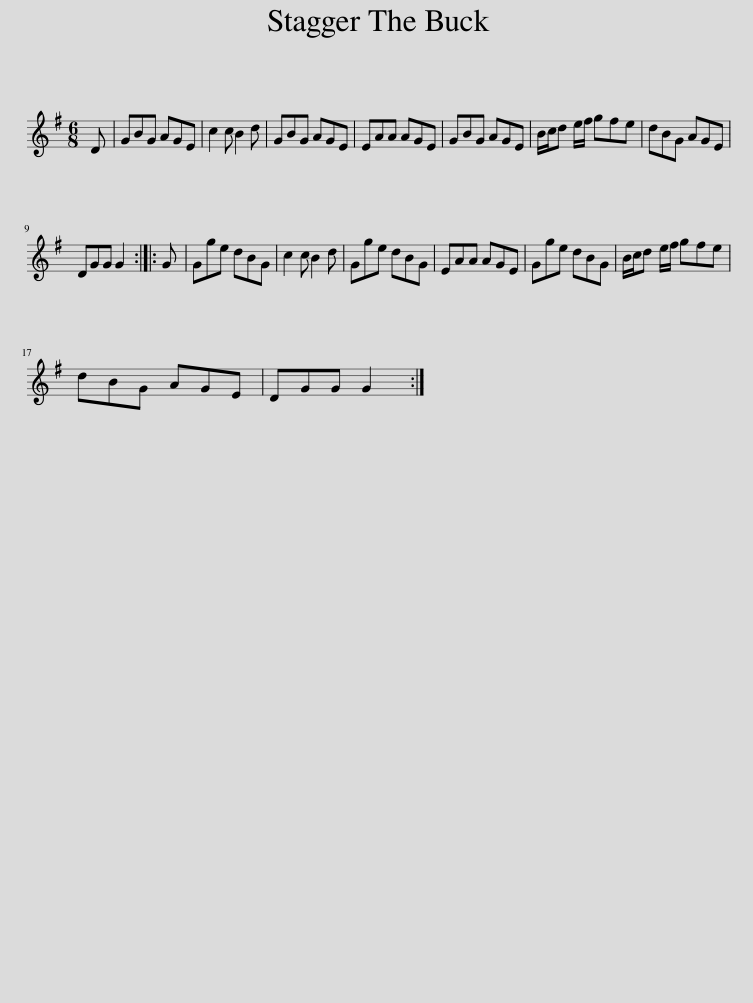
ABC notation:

X:1
L:1/8
M:6/8
I:linebreak $
K:G
V:1 treble
V:1
 D | GBG AGE | c2 c B2 d | GBG AGE | EAA AGE | %5
 GBG AGE | B/c/d e/f/ gfe | dBG AGE |$ DGG G2 :: G | %10
 Gge dBG | c2 c B2 d | Gge dBG | EAA AGE | Gge dBG | %15
 B/c/d e/f/ gfe |$ dBG AGE | DGG G2 :| %18
